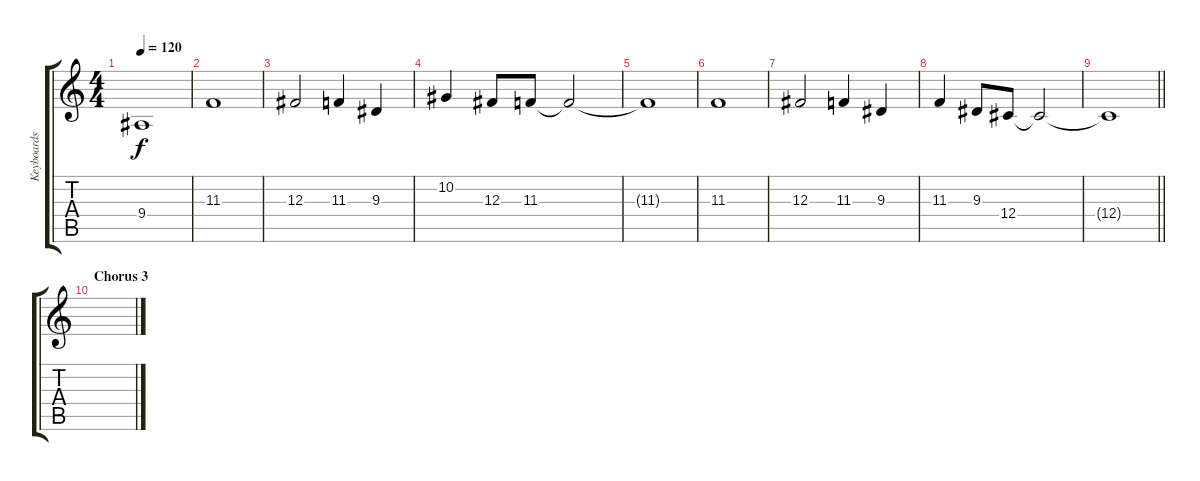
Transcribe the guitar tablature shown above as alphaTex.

\track ("Keyboards 2" "Keyboards ") {instrument stringensemble1}
\staff {score tabs}
\tuning (Eb4 Bb3 Gb3 Db3 Ab2 Eb2) {hide}
\ts (4 4)
\tempo 120
\clef g2
\ks c
9.4.1{dy f} |
11.3.1 |
12.3.2 11.3.4 9.3.4 |
10.2.4 12.3.8 11.3.8 11.3{t}.2 |
11.3{t}.1 |
11.3.1 |
12.3.2 11.3.4 9.3.4 |
11.3.4 9.3.8 12.4.8 12.4{t}.2 |
\barLineRight lightlight
12.4{t}.1 |
\section ("" "Chorus 3")
